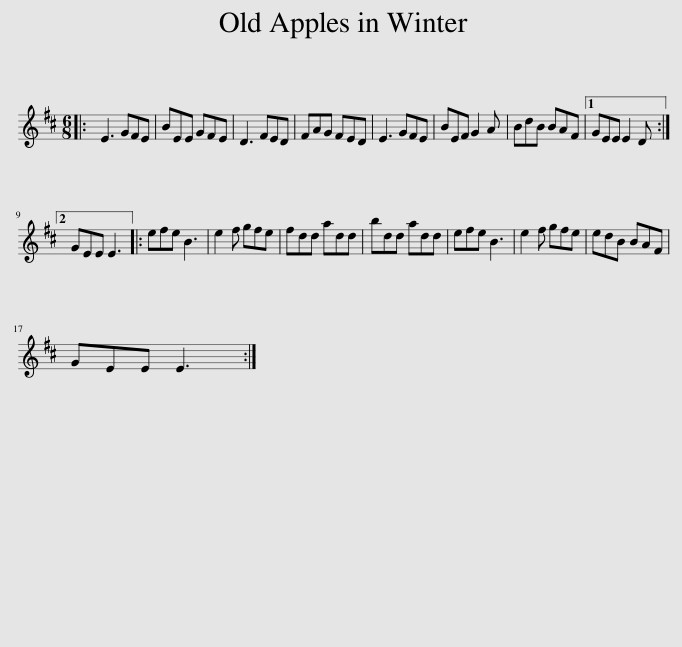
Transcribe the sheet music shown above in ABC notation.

X:1
L:1/8
M:6/8
I:linebreak $
K:D
V:1 treble
V:1
|: E3 GFE | BEE GFE | D3 FED | FAG FED | E3 GFE | %5
 BEF G2 A | BdB BAF |1 GEE E2 D :|2$ GEE E3 |: efe B3 | %10
 e2 f gfe | fdd add | bdd add | efe B3 | e2 f gfe | %15
 edB BAF |$ GEE E3 :| %17
